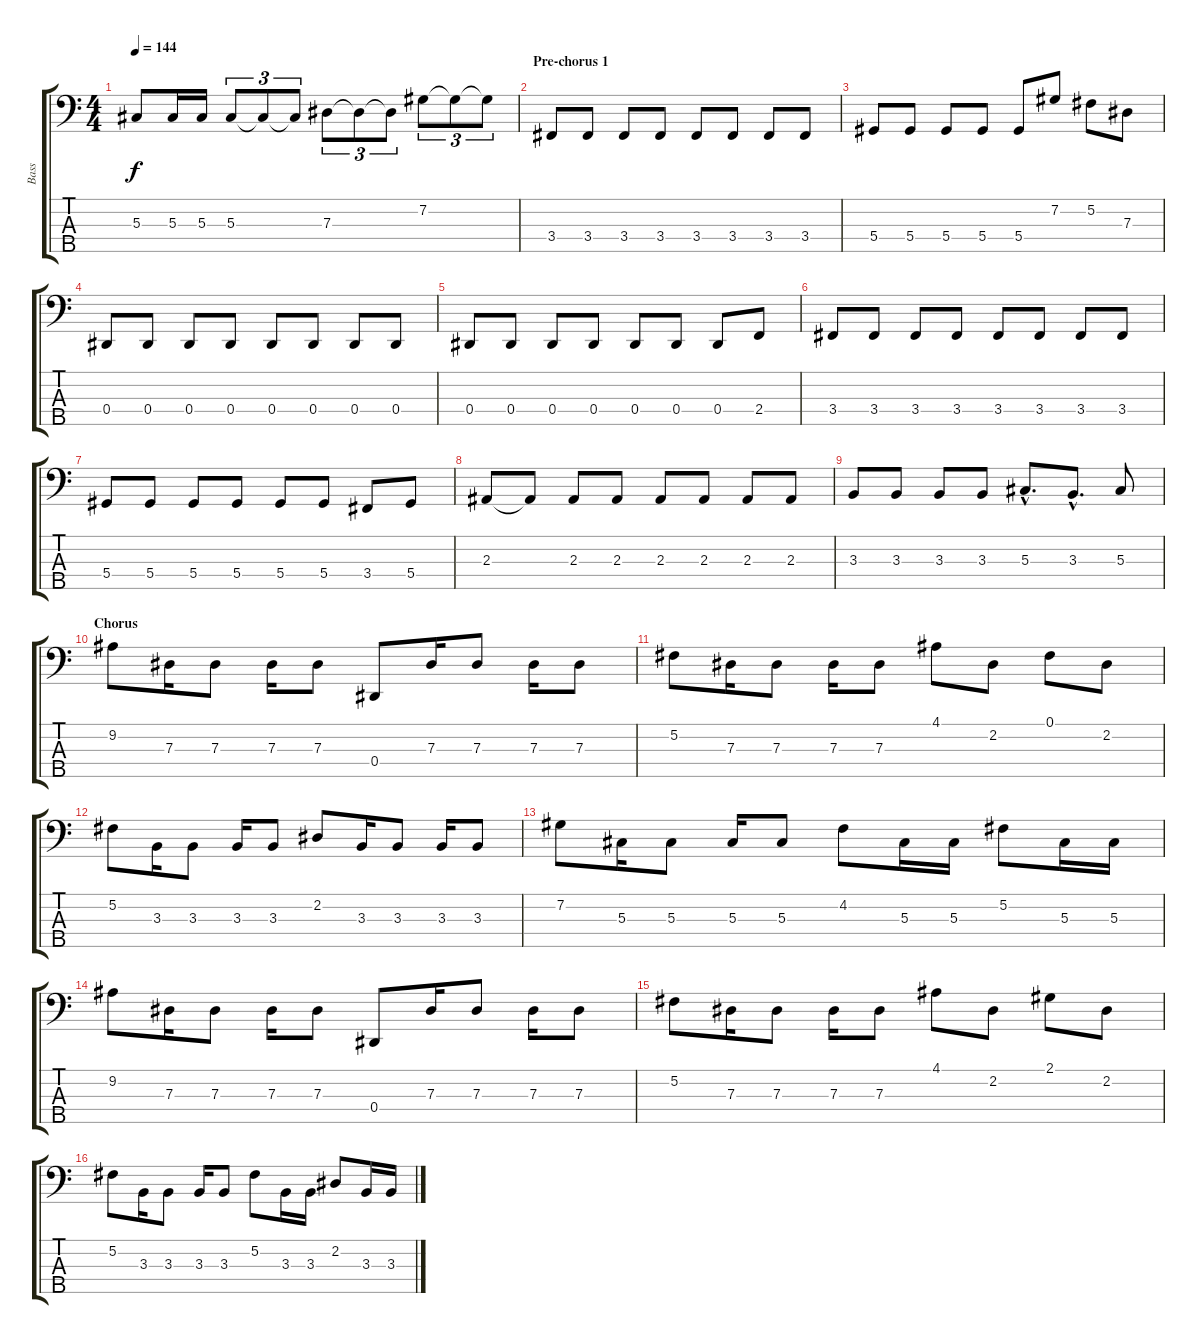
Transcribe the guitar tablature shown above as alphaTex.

\track ("Bass" "Bass") {instrument electricbasspick}
\staff {score tabs}
\tuning (Gb2 Db2 Ab1 Eb1 Bb0) {hide}
\ts (4 4)
\tempo 144
\clef f4
\ks c
5.3.8{dy f} 5.3.16 5.3.16 5.3.8{tu (3 2)} 5.3{t}.8{tu (3 2)} 5.3{t}.8{tu (3 2)} 7.3.8{tu (3 2)} 7.3{t}.8{tu (3 2)} 7.3{t}.8{tu (3 2)} 7.2.8{tu (3 2)} 7.2{t}.8{tu (3 2)} 7.2{t}.8{tu (3 2)} |
\section ("" "Pre-chorus 1")
3.4.8 3.4.8 3.4.8 3.4.8 3.4.8 3.4.8 3.4.8 3.4.8 |
5.4.8 5.4.8 5.4.8 5.4.8 5.4.8 7.2.8 5.2.8 7.3.8 |
0.4.8 0.4.8 0.4.8 0.4.8 0.4.8 0.4.8 0.4.8 0.4.8 |
0.4.8 0.4.8 0.4.8 0.4.8 0.4.8 0.4.8 0.4.8 2.4.8 |
3.4.8 3.4.8 3.4.8 3.4.8 3.4.8 3.4.8 3.4.8 3.4.8 |
5.4.8 5.4.8 5.4.8 5.4.8 5.4.8 5.4.8 3.4.8 5.4.8 |
2.3.8 2.3{t}.8 2.3.8 2.3.8 2.3.8 2.3.8 2.3.8 2.3.8 |
3.3.8 3.3.8 3.3.8 3.3.8 5.3{hac}.8{d} 3.3{hac}.8{d} 5.3.8 |
\section ("" "Chorus")
9.2.8 7.3.16 7.3.8 7.3.16 7.3.8 0.4.8 7.3.16 7.3.8 7.3.16 7.3.8 |
5.2.8 7.3.16 7.3.8 7.3.16 7.3.8 4.1.8 2.2.8 0.1.8 2.2.8 |
5.2.8 3.3.16 3.3.8 3.3.16 3.3.8 2.2.8 3.3.16 3.3.8 3.3.16 3.3.8 |
7.2.8 5.3.16 5.3.8 5.3.16 5.3.8 4.2.8 5.3.16 5.3.16 5.2.8 5.3.16 5.3.16 |
9.2.8 7.3.16 7.3.8 7.3.16 7.3.8 0.4.8 7.3.16 7.3.8 7.3.16 7.3.8 |
5.2.8 7.3.16 7.3.8 7.3.16 7.3.8 4.1.8 2.2.8 2.1.8 2.2.8 |
5.2.8 3.3.16 3.3.8 3.3.16 3.3.8 5.2.8 3.3.16 3.3.16 2.2.8 3.3.16 3.3.16
